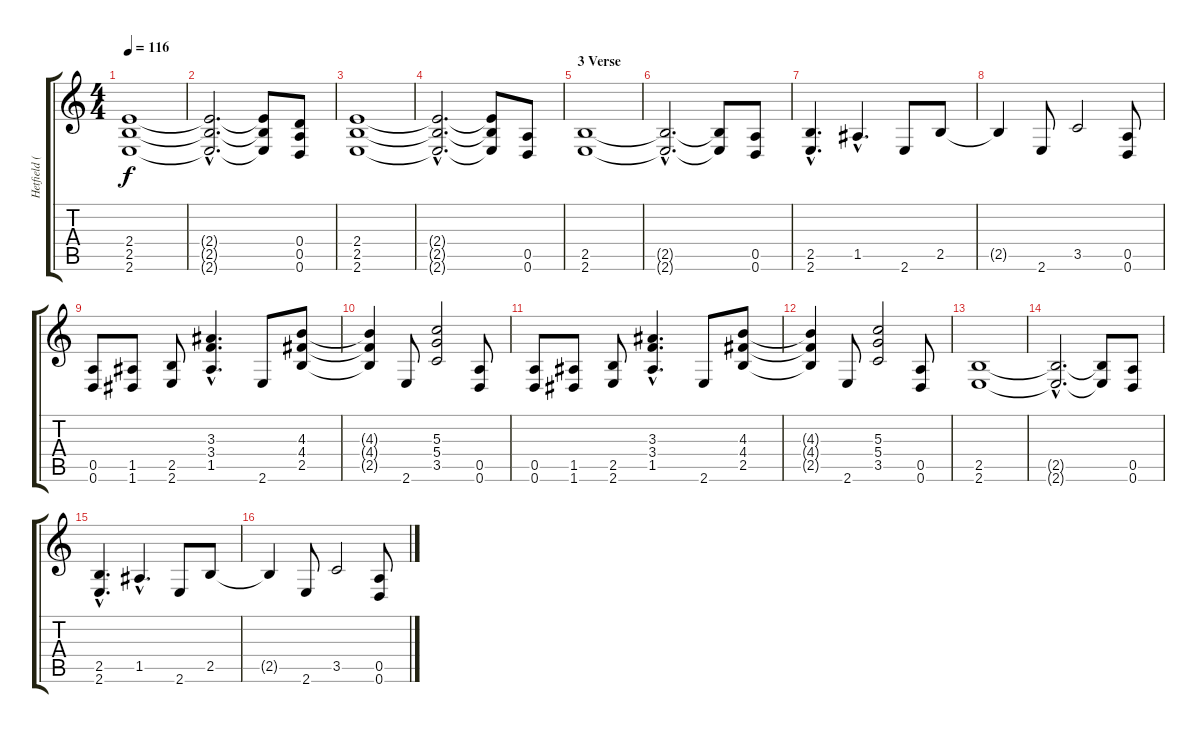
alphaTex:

\track ("Hetfield (Rhythm)" "Hetfield (") {instrument acousticguitarsteel}
\staff {score tabs}
\tuning (E4 B3 G3 D3 A2 D2) {hide}
\ts (4 4)
\tempo 116
\clef g2
\ks c
(2.4 2.5 2.6).1{dy f} |
(2.4{hac t} 2.5{hac t} 2.6{hac t}).2{d} (2.4{t} 2.5{t} 2.6{t}).8 (0.4 0.5 0.6).8 |
(2.4 2.5 2.6).1 |
(2.4{hac t} 2.5{hac t} 2.6{hac t}).2{d} (2.4{t} 2.5{t} 2.6{t}).8 (0.5 0.6).8{instrument acousticguitarsteel} |
\section ("" "3 Verse")
(2.5 2.6).1 |
(2.5{hac t} 2.6{hac t}).2{d} (2.5{t} 2.6{t}).8 (0.5 0.6).8 |
(2.5{hac} 2.6{hac}).4{d} 1.5{hac}.4{d} 2.6.8 2.5.8 |
2.5{t}.4 2.6.8 3.5.2 (0.5 0.6).8{instrument distortionguitar} |
(0.5 0.6).8 (1.5 1.6).8 (2.5 2.6).8 (3.3{hac} 3.4{hac} 1.5{hac}).4{d} 2.6.8 (4.3 4.4 2.5).8 |
(4.3{t} 4.4{t} 2.5{t}).4 2.6.8 (5.3 5.4 3.5).2 (0.5 0.6).8 |
(0.5 0.6).8 (1.5 1.6).8 (2.5 2.6).8 (3.3{hac} 3.4{hac} 1.5{hac}).4{d} 2.6.8 (4.3 4.4 2.5).8 |
(4.3{t} 4.4{t} 2.5{t}).4 2.6.8 (5.3 5.4 3.5).2 (0.5 0.6).8 |
(2.5 2.6).1 |
(2.5{hac t} 2.6{hac t}).2{d} (2.5{t} 2.6{t}).8 (0.5 0.6).8{instrument acousticguitarsteel} |
(2.5{hac} 2.6{hac}).4{d} 1.5{hac}.4{d} 2.6.8 2.5.8 |
2.5{t}.4 2.6.8 3.5.2 (0.5 0.6).8{instrument distortionguitar}
